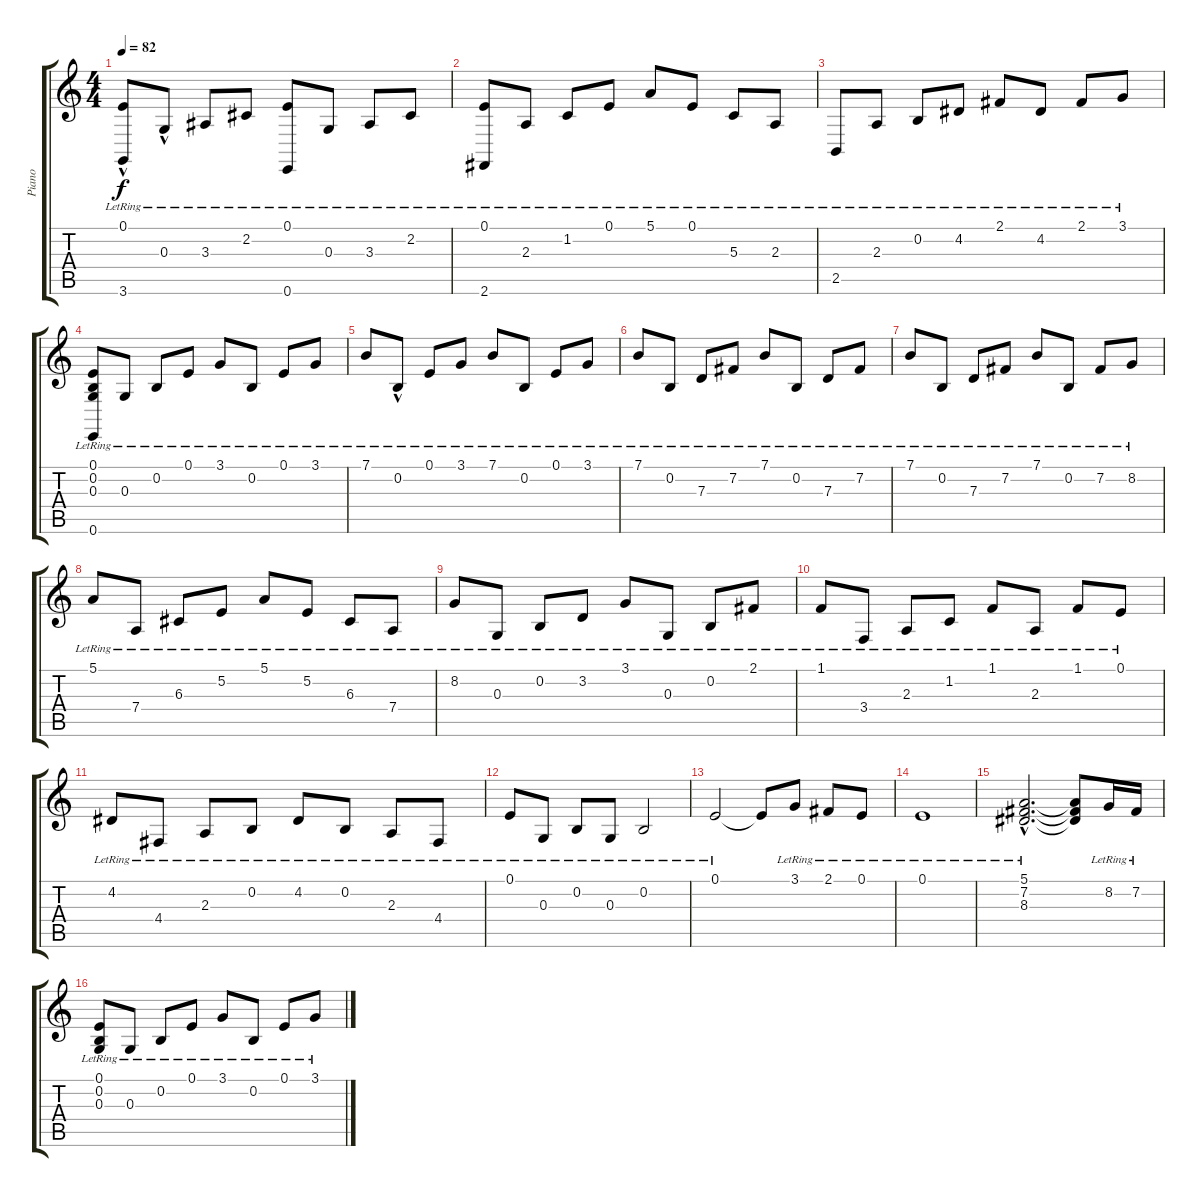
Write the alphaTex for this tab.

\track ("Piano" "Piano") {instrument brightacousticpiano}
\staff {score tabs}
\tuning (E4 B3 G3 D3 A2 E2) {hide}
\ts (4 4)
\tempo 82
\clef g2
\ks c
(0.1{hac lr} 3.6{lr}).8{dy f} 0.3{hac lr}.8 3.3{lr}.8 2.2{lr}.8 (0.1{lr} 0.6{lr}).8 0.3{lr}.8 3.3{lr}.8 2.2{lr}.8 |
(0.1{lr} 2.6{lr}).8 2.3{lr}.8 1.2{lr}.8 0.1{lr}.8 5.1{lr}.8 0.1{lr}.8 5.3{lr}.8 2.3{lr}.8 |
2.5{lr}.8 2.3{lr}.8 0.2{lr}.8 4.2{lr}.8 2.1{lr}.8 4.2{lr}.8 2.1{lr}.8 3.1{lr}.8 |
(0.1{lr} 0.2{lr} 0.3{lr} 0.6{lr}).8 0.3{lr}.8 0.2{lr}.8 0.1{lr}.8 3.1{lr}.8 0.2{lr}.8 0.1{lr}.8 3.1{lr}.8 |
7.1{lr}.8 0.2{hac lr}.8 0.1{lr}.8 3.1{lr}.8 7.1{lr}.8 0.2{lr}.8 0.1{lr}.8 3.1{lr}.8 |
7.1{lr}.8 0.2{lr}.8 7.3{lr}.8 7.2{lr}.8 7.1{lr}.8 0.2{lr}.8 7.3{lr}.8 7.2{lr}.8 |
7.1{lr}.8 0.2{lr}.8 7.3{lr}.8 7.2{lr}.8 7.1{lr}.8 0.2{lr}.8 7.2{lr}.8 8.2{lr}.8 |
5.1{lr}.8 7.4{lr}.8 6.3{lr}.8 5.2{lr}.8 5.1{lr}.8 5.2{lr}.8 6.3{lr}.8 7.4{lr}.8 |
8.2{lr}.8 0.3{lr}.8 0.2{lr}.8 3.2{lr}.8 3.1{lr}.8 0.3{lr}.8 0.2{lr}.8 2.1{lr}.8 |
1.1{lr}.8 3.4{lr}.8 2.3{lr}.8 1.2{lr}.8 1.1{lr}.8 2.3{lr}.8 1.1{lr}.8 0.1{lr}.8 |
4.2{lr}.8 4.4{lr}.8 2.3{lr}.8 0.2{lr}.8 4.2{lr}.8 0.2{lr}.8 2.3{lr}.8 4.4{lr}.8 |
0.1{lr}.8 0.3{lr}.8 0.2{lr}.8 0.3{lr}.8 0.2{lr}.2 |
0.1{lr}.2 0.1{t}.8 3.1{lr}.8 2.1{lr}.8 0.1{lr}.8 |
0.1{lr}.1 |
(5.1{hac lr} 7.2{hac lr} 8.3{hac lr}).2{d} (5.1{t} 7.2{t} 8.3{t}).8 8.2{lr}.16 7.2{lr}.16 |
(0.1{lr} 0.2{lr} 0.3{lr}).8 0.3{lr}.8 0.2{lr}.8 0.1{lr}.8 3.1{lr}.8 0.2{lr}.8 0.1{lr}.8 3.1{lr}.8
